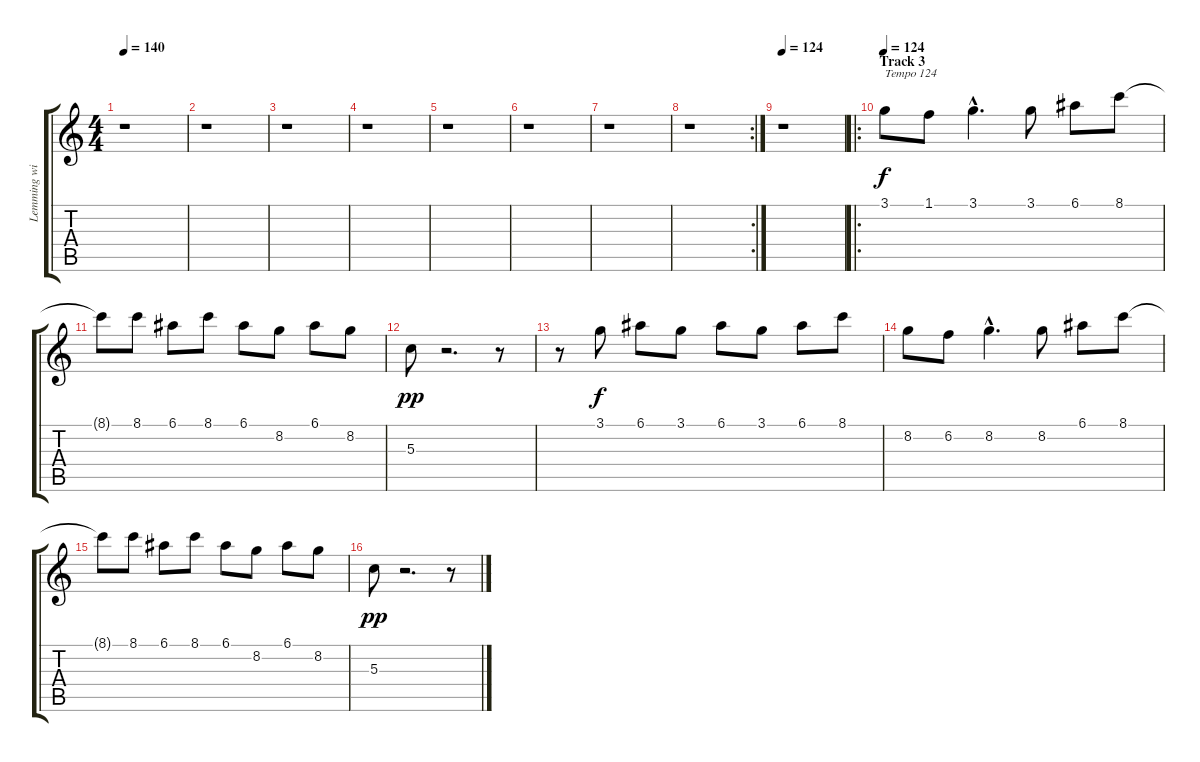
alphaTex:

\track ("Lemming with Guitar" "Lemming wi") {instrument distortionguitar}
\staff {score tabs}
\tuning (E4 B3 G3 D3 A2 E2) {hide}
\ts (4 4)
\tempo 140
\clef g2
\ks c
r.1{dy fff} |
r.1 |
r.1 |
r.1 |
r.1 |
r.1 |
r.1 |
\rc 2
r.1 |
\tempo 124
r.1 |
\ro
\section ("" "Track 3")
\tempo 124
3.1.8{txt "Tempo 124" dy f} 1.1.8 3.1{hac}.4{d} 3.1.8 6.1.8 8.1.8 |
8.1{t}.8 8.1.8 6.1.8 8.1.8 6.1.8 8.2.8 6.1.8 8.2.8 |
5.3.8{dy pp} r.2{d} r.8 |
r.8 3.1.8{dy f} 6.1.8 3.1.8 6.1.8 3.1.8 6.1.8 8.1.8 |
8.2.8 6.2.8 8.2{hac}.4{d} 8.2.8 6.1.8 8.1.8 |
8.1{t}.8 8.1.8 6.1.8 8.1.8 6.1.8 8.2.8 6.1.8 8.2.8 |
5.3.8{dy pp} r.2{d} r.8
